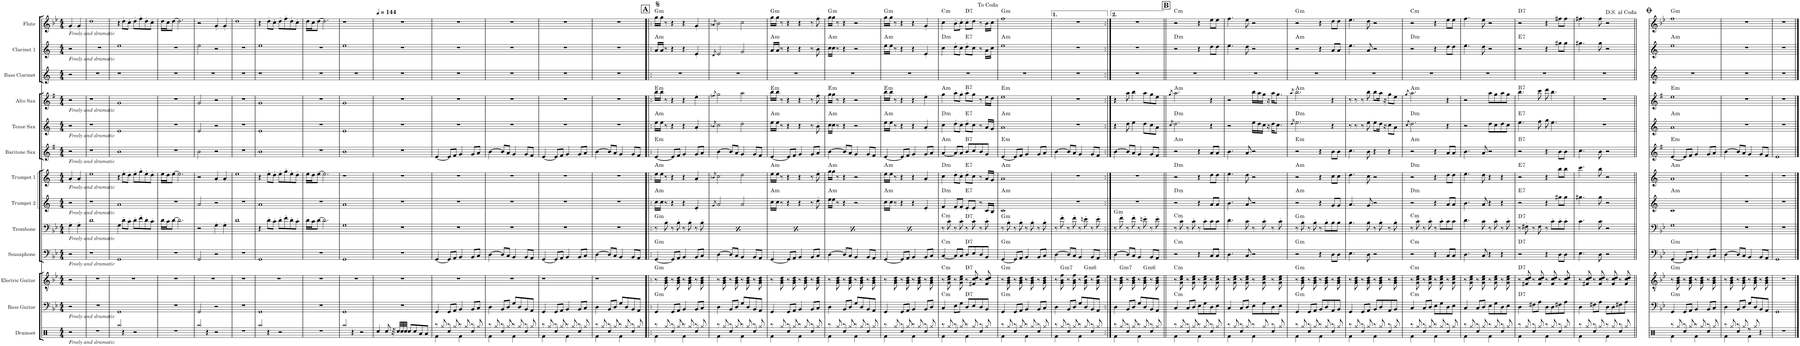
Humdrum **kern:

**kern	**kern	**harte	**kern	**harte	**kern	**harte	**kern	**harte	**kern	**harte	**kern	**harte	**kern	**harte	**kern	**harte	**kern	**harte	**kern	**kern	**harte	**kern	**harte
*part13	*part12	*part12	*part11	*part11	*part10	*part10	*part9	*part9	*part8	*part8	*part7	*part7	*part6	*part6	*part5	*part5	*part4	*part4	*part3	*part2	*part2	*part1	*part1
*staff13	*staff12	*	*staff11	*	*staff10	*	*staff9	*	*staff8	*	*staff7	*	*staff6	*	*staff5	*	*staff4	*	*staff3	*staff2	*	*staff1	*
*I"Drumset	*I"Bass Guitar	*	*I"Electric Guitar	*	*I"Sousaphone	*	*I"Trombone	*	*I"Trumpet 2	*	*I"Trumpet 1	*	*I"Baritone Sax	*	*I"Tenor Sax	*	*I"Alto Sax	*	*I"Bass Clarinet	*I"Clarinet 1	*	*I"Flute	*
*I'D. Set	*I'B. Guit.	*	*I'El. Guit.	*	*I'Sphn.	*	*I'Tbn.	*	*I'Tpt. 2	*	*I'Tpt. 1	*	*I'Bar. Sax.	*	*I'T. Sax.	*	*I'A. Sax.	*	*I'B. Cl.	*I'Cl. 1	*	*I'Fl.	*
*clefX	*clefF4	*	*clefGv2	*	*clefF4	*	*clefF4	*	*clefG2	*	*clefG2	*	*clefG2	*	*clefG2	*	*clefG2	*	*clefG2	*clefG2	*	*clefG2	*
*	*Trd7c12	*	*	*	*	*	*	*	*Trd1c2	*	*Trd1c2	*	*Trd12c21	*	*Trd8c14	*	*Trd5c9	*	*Trd8c14	*Trd1c2	*	*	*
*k[]	*k[b-e-]	*	*k[b-e-]	*	*k[b-e-]	*	*k[b-e-]	*	*k[]	*	*k[]	*	*k[f#]	*	*k[]	*	*k[f#]	*	*k[]	*k[]	*	*k[b-e-]	*
*M4/4	*M4/4	*	*M4/4	*	*M4/4	*	*M4/4	*	*M4/4	*	*M4/4	*	*M4/4	*	*M4/4	*	*M4/4	*	*M4/4	*M4/4	*	*M4/4	*
=1	=1	=1	=1	=1	=1	=1	=1	=1	=1	=1	=1	=1	=1	=1	=1	=1	=1	=1	=1	=1	=1	=1	=1
!	!	!	!	!	!	!	!	!	!	!	!	!	!	!	!	!	!	!	!	!	!	!LO:TX:b:i:t=Freely and dramatic	!
!	!	!	!	!	!	!	!	!	!	!	!	!	!	!	!	!	!	!	!	!LO:TX:b:i:t=Freely and dramatic	!	!	!
!	!	!	!	!	!	!	!	!	!	!	!	!	!	!	!	!	!LO:TX:b:i:t=Freely and dramatic	!	!	!	!	!	!
!	!	!	!	!	!	!	!	!	!	!	!	!	!	!	!LO:TX:b:i:t=Freely and dramatic	!	!	!	!	!	!	!	!
!	!	!	!	!	!	!	!	!	!	!	!	!	!LO:TX:b:i:t=Freely and dramatic	!	!	!	!	!	!	!	!	!	!
!	!	!	!	!	!	!	!	!	!	!	!LO:TX:b:i:t=Freely and dramatic	!	!	!	!	!	!	!	!	!	!	!	!
!	!	!	!	!	!	!	!	!	!LO:TX:b:i:t=Freely and dramatic	!	!	!	!	!	!	!	!	!	!	!	!	!	!
!	!	!	!	!	!	!	!LO:TX:b:i:t=Freely and dramatic	!	!	!	!	!	!	!	!	!	!	!	!	!	!	!	!
!	!	!	!	!	!LO:TX:b:i:t=Freely and dramatic	!	!	!	!	!	!	!	!	!	!	!	!	!	!	!	!	!	!
!	!LO:TX:b:i:t=Freely and dramatic	!	!	!	!	!	!	!	!	!	!	!	!	!	!	!	!	!	!	!	!	!	!
!LO:TX:b:i:t=Freely and dramatic	!	!	!	!	!	!	!	!	!	!	!	!	!	!	!	!	!	!	!	!	!	!	!
2r	2r	.	2r	.	2r	.	4G'\	.	2r	.	4a'/	.	2r	.	2r	.	2r	.	2r	2r	.	4g'/	.
.	.	.	.	.	.	.	4G'\	.	.	.	4a'/	.	.	.	.	.	.	.	.	.	.	4g'/	.
=2	=2	=2	=2	=2	=2	=2	=2	=2	=2	=2	=2	=2	=2	=2	=2	=2	=2	=2	=2	=2	=2	=2	=2
1r	1r	.	1r	.	1r	.	1d	.	1r	.	1ee	.	1r	.	1r	.	1r	.	1r	1r	.	1dd	.
=3	=3	=3	=3	=3	=3	=3	=3	=3	=3	=3	=3	=3	=3	=3	=3	=3	=3	=3	=3	=3	=3	=3	=3
4Raa/	1GG	.	1r	.	1GG	.	4G\	.	1a	.	4r	.	1b	.	1e	.	1g	.	1r	1ee	.	4r	.
4r	.	.	.	.	.	.	8d'\L	.	.	.	8ee'\L	.	.	.	.	.	.	.	.	.	.	8dd'\L	.
.	.	.	.	.	.	.	8c'\J	.	.	.	8dd'\J	.	.	.	.	.	.	.	.	.	.	8cc'\J	.
2r	.	.	.	.	.	.	8d'\L	.	.	.	8ee'\L	.	.	.	.	.	.	.	.	.	.	8dd'\L	.
.	.	.	.	.	.	.	8f'\	.	.	.	8gg'\	.	.	.	.	.	.	.	.	.	.	8ff'\	.
.	.	.	.	.	.	.	8d'\	.	.	.	8ee'\	.	.	.	.	.	.	.	.	.	.	8dd'\	.
.	.	.	.	.	.	.	8c'\J	.	.	.	8dd'\J	.	.	.	.	.	.	.	.	.	.	8cc'\J	.
=4	=4	=4	=4	=4	=4	=4	=4	=4	=4	=4	=4	=4	=4	=4	=4	=4	=4	=4	=4	=4	=4	=4	=4
1r	1r	.	1r	.	1r	.	16d\LL	.	1r	.	16ee\LL	.	1r	.	1r	.	1r	.	1r	1r	.	16dd\LL	.
.	.	.	.	.	.	.	16c\J	.	.	.	16dd\J	.	.	.	.	.	.	.	.	.	.	16cc\J	.
.	.	.	.	.	.	.	[8d\J	.	.	.	[8ee\J	.	.	.	.	.	.	.	.	.	.	[8dd\J	.
.	.	.	.	.	.	.	2.d\]	.	.	.	2.ee\]	.	.	.	.	.	.	.	.	.	.	2.dd\]	.
=5	=5	=5	=5	=5	=5	=5	=5	=5	=5	=5	=5	=5	=5	=5	=5	=5	=5	=5	=5	=5	=5	=5	=5
4Raa/	2GG/	.	1r	.	2GG/	.	2r	.	2a/	.	2r	.	2b\	.	2e/	.	2g/	.	1r	2ee\	.	2r	.
4r	.	.	.	.	.	.	.	.	.	.	.	.	.	.	.	.	.	.	.	.	.	.	.
2r	2r	.	.	.	2r	.	4G'\	.	2r	.	4a'/	.	2r	.	2r	.	2r	.	.	2r	.	4g'/	.
.	.	.	.	.	.	.	4G'\	.	.	.	4a'/	.	.	.	.	.	.	.	.	.	.	4g'/	.
=6	=6	=6	=6	=6	=6	=6	=6	=6	=6	=6	=6	=6	=6	=6	=6	=6	=6	=6	=6	=6	=6	=6	=6
1r	1r	.	1r	.	1r	.	1d	.	1r	.	1ee	.	1r	.	1r	.	1r	.	1r	1r	.	1dd	.
=7	=7	=7	=7	=7	=7	=7	=7	=7	=7	=7	=7	=7	=7	=7	=7	=7	=7	=7	=7	=7	=7	=7	=7
4Raa/	1GG	.	1r	.	1GG	.	4r	.	1a	.	4r	.	1b	.	1e	.	1g	.	1r	1ee	.	4r	.
4r	.	.	.	.	.	.	8d'\L	.	.	.	8ee'\L	.	.	.	.	.	.	.	.	.	.	8dd'\L	.
.	.	.	.	.	.	.	8c'\J	.	.	.	8dd'\J	.	.	.	.	.	.	.	.	.	.	8cc'\J	.
2r	.	.	.	.	.	.	8d'\L	.	.	.	8ee'\L	.	.	.	.	.	.	.	.	.	.	8dd'\L	.
.	.	.	.	.	.	.	8f'\	.	.	.	8gg'\	.	.	.	.	.	.	.	.	.	.	8ff'\	.
.	.	.	.	.	.	.	8d'\	.	.	.	8ee'\	.	.	.	.	.	.	.	.	.	.	8dd'\	.
.	.	.	.	.	.	.	8c'\J	.	.	.	8dd'\J	.	.	.	.	.	.	.	.	.	.	8cc'\J	.
=8	=8	=8	=8	=8	=8	=8	=8	=8	=8	=8	=8	=8	=8	=8	=8	=8	=8	=8	=8	=8	=8	=8	=8
1r	1r	.	1r	.	1r	.	16d\LL	.	1r	.	16ee\LL	.	1r	.	1r	.	1r	.	1r	1r	.	16dd\LL	.
.	.	.	.	.	.	.	16c\J	.	.	.	16dd\J	.	.	.	.	.	.	.	.	.	.	16cc\J	.
.	.	.	.	.	.	.	[8d\J	.	.	.	[8ee\J	.	.	.	.	.	.	.	.	.	.	[8dd\J	.
.	.	.	.	.	.	.	2.d\]	.	.	.	2.ee\]	.	.	.	.	.	.	.	.	.	.	2.dd\]	.
=9	=9	=9	=9	=9	=9	=9	=9	=9	=9	=9	=9	=9	=9	=9	=9	=9	=9	=9	=9	=9	=9	=9	=9
4Raa/	1GG	.	1r	.	1GG	.	1G	.	1a	.	1r	.	1b	.	1e	.	1g	.	1r	1ee	.	1r	.
4r	.	.	.	.	.	.	.	.	.	.	.	.	.	.	.	.	.	.	.	.	.	.	.
2r	.	.	.	.	.	.	.	.	.	.	.	.	.	.	.	.	.	.	.	.	.	.	.
=10	=10	=10	=10	=10	=10	=10	=10	=10	=10	=10	=10	=10	=10	=10	=10	=10	=10	=10	=10	=10	=10	=10	=10
*	*	*	*	*	*	*	*	*	*	*	*	*	*	*	*	*	*	*	*	*	*	*MM144	*
4Rcc/	1r	.	1r	.	1r	.	1r	.	1r	.	1r	.	1r	.	1r	.	1r	.	1r	1r	.	1r	.
8Rcc/	.	.	.	.	.	.	.	.	.	.	.	.	.	.	.	.	.	.	.	.	.	.	.
32r	.	.	.	.	.	.	.	.	.	.	.	.	.	.	.	.	.	.	.	.	.	.	.
32Rcc/LLL	.	.	.	.	.	.	.	.	.	.	.	.	.	.	.	.	.	.	.	.	.	.	.
32Rcc/	.	.	.	.	.	.	.	.	.	.	.	.	.	.	.	.	.	.	.	.	.	.	.
32Rcc/JJJ	.	.	.	.	.	.	.	.	.	.	.	.	.	.	.	.	.	.	.	.	.	.	.
8Rcc/L	.	.	.	.	.	.	.	.	.	.	.	.	.	.	.	.	.	.	.	.	.	.	.
8Rcc/	.	.	.	.	.	.	.	.	.	.	.	.	.	.	.	.	.	.	.	.	.	.	.
8Ra/	.	.	.	.	.	.	.	.	.	.	.	.	.	.	.	.	.	.	.	.	.	.	.
8Ra/J	.	.	.	.	.	.	.	.	.	.	.	.	.	.	.	.	.	.	.	.	.	.	.
=11	=11	=11	=11	=11	=11	=11	=11	=11	=11	=11	=11	=11	=11	=11	=11	=11	=11	=11	=11	=11	=11	=11	=11
*^	*	*	*	*	*	*	*	*	*	*	*	*	*	*	*	*	*	*	*	*	*	*	*
8r	4Rf\	4GG/	.	1r	.	[4GG/	.	1r	.	1r	.	1r	.	[4e/	.	1r	.	1r	.	1r	1r	.	1r	.
8Rgg/	.	.	.	.	.	.	.	.	.	.	.	.	.	.	.	.	.	.	.	.	.	.	.	.
8r	4Rcc/	8GG/L	.	.	.	8GG/L]	.	.	.	.	.	.	.	8e/L]	.	.	.	.	.	.	.	.	.	.
8Rgg/	.	8AA/J	.	.	.	8AA/J	.	.	.	.	.	.	.	8f#/J	.	.	.	.	.	.	.	.	.	.
8r	4Rf\	4BB-/	.	.	.	4BB-/	.	.	.	.	.	.	.	4g/	.	.	.	.	.	.	.	.	.	.
8Rgg/	.	.	.	.	.	.	.	.	.	.	.	.	.	.	.	.	.	.	.	.	.	.	.	.
8r	4Rcc/	8BB-/L	.	.	.	8BB-/L	.	.	.	.	.	.	.	8g/L	.	.	.	.	.	.	.	.	.	.
8Rgg/	.	8C/J	.	.	.	8C/J	.	.	.	.	.	.	.	8a/J	.	.	.	.	.	.	.	.	.	.
=12	=12	=12	=12	=12	=12	=12	=12	=12	=12	=12	=12	=12	=12	=12	=12	=12	=12	=12	=12	=12	=12	=12	=12	=12
8r	4Rf\	4D\	.	1r	.	[4D\	.	1r	.	1r	.	1r	.	[4b\	.	1r	.	1r	.	1r	1r	.	1r	.
8Rgg/	.	.	.	.	.	.	.	.	.	.	.	.	.	.	.	.	.	.	.	.	.	.	.	.
8r	4Rcc/	8BB-/L	.	.	.	8D/L]	.	.	.	.	.	.	.	8b/L]	.	.	.	.	.	.	.	.	.	.
8Rgg/	.	8D/J	.	.	.	8C/J	.	.	.	.	.	.	.	8a/J	.	.	.	.	.	.	.	.	.	.
8r	4Rf\	8G/L	.	.	.	4BB-/	.	.	.	.	.	.	.	4g/	.	.	.	.	.	.	.	.	.	.
8Rgg/	.	8D/	.	.	.	.	.	.	.	.	.	.	.	.	.	.	.	.	.	.	.	.	.	.
8r	4Rcc/	8BB-/	.	.	.	8BB-/L	.	.	.	.	.	.	.	8g/L	.	.	.	.	.	.	.	.	.	.
8Rgg/	.	8AA/J	.	.	.	8AA/J	.	.	.	.	.	.	.	8f#/J	.	.	.	.	.	.	.	.	.	.
=13	=13	=13	=13	=13	=13	=13	=13	=13	=13	=13	=13	=13	=13	=13	=13	=13	=13	=13	=13	=13	=13	=13	=13	=13
8r	4Rf\	4GG/	.	1r	.	[4GG/	.	1r	.	1r	.	1r	.	[4e/	.	1r	.	1r	.	1r	1r	.	1r	.
8Rgg/	.	.	.	.	.	.	.	.	.	.	.	.	.	.	.	.	.	.	.	.	.	.	.	.
8r	4Rcc/	8GG/L	.	.	.	8GG/L]	.	.	.	.	.	.	.	8e/L]	.	.	.	.	.	.	.	.	.	.
8Rgg/	.	8AA/J	.	.	.	8AA/J	.	.	.	.	.	.	.	8f#/J	.	.	.	.	.	.	.	.	.	.
8r	4Rf\	4BB-/	.	.	.	4BB-/	.	.	.	.	.	.	.	4g/	.	.	.	.	.	.	.	.	.	.
8Rgg/	.	.	.	.	.	.	.	.	.	.	.	.	.	.	.	.	.	.	.	.	.	.	.	.
8r	4Rcc/	8BB-/L	.	.	.	8BB-/L	.	.	.	.	.	.	.	8g/L	.	.	.	.	.	.	.	.	.	.
8Rgg/	.	8C/J	.	.	.	8C/J	.	.	.	.	.	.	.	8a/J	.	.	.	.	.	.	.	.	.	.
=14	=14	=14	=14	=14	=14	=14	=14	=14	=14	=14	=14	=14	=14	=14	=14	=14	=14	=14	=14	=14	=14	=14	=14	=14
8r	4Rf\	4D\	.	1r	.	[4D\	.	1r	.	1r	.	1r	.	[4b\	.	1r	.	1r	.	1r	1r	.	1r	.
8Rgg/	.	.	.	.	.	.	.	.	.	.	.	.	.	.	.	.	.	.	.	.	.	.	.	.
8r	4Rcc/	8BB-/L	.	.	.	8D/L]	.	.	.	.	.	.	.	8b/L]	.	.	.	.	.	.	.	.	.	.
8Rgg/	.	8D/J	.	.	.	8C/J	.	.	.	.	.	.	.	8a/J	.	.	.	.	.	.	.	.	.	.
8r	4Rf\	8G/L	.	.	.	4BB-/	.	.	.	.	.	.	.	4g/	.	.	.	.	.	.	.	.	.	.
8Rgg/	.	8D/	.	.	.	.	.	.	.	.	.	.	.	.	.	.	.	.	.	.	.	.	.	.
8r	4Rcc/	8BB-/	.	.	.	8BB-/L	.	.	.	.	.	.	.	8g/L	.	.	.	.	.	.	.	.	.	.
8Rgg/	.	8AA/J	.	.	.	8AA/J	.	.	.	.	.	.	.	8f#/J	.	.	.	.	.	.	.	.	.	.
!!LO:REH:place=s1:a:B:cj:fs=14:t=A
=15!|:	=15!|:	=15!|:	=15!|:	=15!|:	=15!|:	=15!|:	=15!|:	=15!|:	=15!|:	=15!|:	=15!|:	=15!|:	=15!|:	=15!|:	=15!|:	=15!|:	=15!|:	=15!|:	=15!|:	=15!|:	=15!|:	=15!|:	=15!|:	=15!|:
!	!	!	!LO:H:kt=m	!	!LO:H:kt=m	!	!LO:H:kt=m	!	!LO:H:kt=m	!	!LO:H:kt=m	!	!LO:H:kt=m	!	!LO:H:kt=m	!	!LO:H:kt=m	!	!LO:H:kt=m	!	!	!LO:H:kt=m	!	!LO:H:kt=m
8r	4Rf\	4GG/	G:min	8r	G:min	[4GG/	G:min	8r	G:min	16cc\LL	A:min	16ee\LL	A:min	[4e/	E:min	16ee\LL	A:min	16bb\LL	E:min	1r	16a/LL	A:min	16gg\LL	G:min
.	.	.	.	.	.	.	.	.	.	16cc\JJ	.	16ee\JJ	.	.	.	16ee\JJ	.	16bb\JJ	.	.	16a/JJ	.	16gg\JJ	.
8Rgg/	.	.	.	8G\ 8B-\ 8d\	.	.	.	8B-'\	.	8r	.	8r	.	.	.	8r	.	8r	.	.	8r	.	8r	.
8r	4Rcc/	8GG/L	.	8r	.	8GG/L]	.	8r	.	4r	.	4r	.	8e/L]	.	4r	.	4r	.	.	4r	.	4r	.
8Rgg/	.	8AA/J	.	8G\ 8B-\ 8d\	.	8AA/J	.	8B-'\	.	.	.	.	.	8f#/J	.	.	.	.	.	.	.	.	.	.
8r	4Rf\	4BB-/	.	8r	.	4BB-/	.	8r	.	4r	.	4r	.	4g/	.	4r	.	4r	.	.	4r	.	4r	.
8Rgg/	.	.	.	8G\ 8B-\ 8d\	.	.	.	8B-'\	.	.	.	.	.	.	.	.	.	.	.	.	.	.	.	.
8r	4Rcc/	8BB-/L	.	8r	.	8BB-/L	.	8r	.	4e'/	.	4a'/	.	8g/L	.	4a'/	.	4ee'\	.	.	4e'/	.	4g'/	.
8Rgg/	.	8C/J	.	8G\ 8B-\ 8d\	.	8C/J	.	8B-'\	.	.	.	.	.	8a/J	.	.	.	.	.	.	.	.	.	.
=16	=16	=16	=16	=16	=16	=16	=16	=16	=16	=16	=16	=16	=16	=16	=16	=16	=16	=16	=16	=16	=16	=16	=16	=16
.	.	.	.	.	.	.	.	.	.	8qg/	.	8qb-X/	.	.	.	8qb-X/	.	8qffn/	.	.	8qd/	.	8qa-X/	.
!	!	!	!	!	!	!	!	!	!LO:H:kt=m	!	!	!	!	!	!	!	!	!	!	!	!	!	!	!
8r	4Rf\	4D\	.	8r	.	[4D\	.	8r	G:min	2a/	.	2cc\	.	[4b\	.	2cc\	.	2gg\	.	1r	2e/	.	2b-\	.
8Rgg/	.	.	.	8G\ 8B-\ 8d\	.	.	.	8B-'\	.	.	.	.	.	.	.	.	.	.	.	.	.	.	.	.
8r	4Rcc/	8BB-/L	.	8r	.	8D/L]	.	8r	.	.	.	.	.	8b/L]	.	.	.	.	.	.	.	.	.	.
8Rgg/	.	8D/J	.	8G\ 8B-\ 8d\	.	8C/J	.	8B-'\	.	.	.	.	.	8a/J	.	.	.	.	.	.	.	.	.	.
8r	4Rf\	8G/L	.	8r	.	4BB-/	.	8r	.	2a/	.	2dd\	.	4g/	.	2dd\	.	2aa\	.	.	2g/	.	2cc\	.
8Rgg/	.	8D/	.	8G\ 8B-\ 8d\	.	.	.	8B-'\	.	.	.	.	.	.	.	.	.	.	.	.	.	.	.	.
8r	4Rcc/	8BB-/	.	8r	.	8BB-/L	.	8r	.	.	.	.	.	8g/L	.	.	.	.	.	.	.	.	.	.
8Rgg/	.	8AA/J	.	8G\ 8B-\ 8d\	.	8AA/J	.	8B-'\	.	.	.	.	.	8f#/J	.	.	.	.	.	.	.	.	.	.
=17	=17	=17	=17	=17	=17	=17	=17	=17	=17	=17	=17	=17	=17	=17	=17	=17	=17	=17	=17	=17	=17	=17	=17	=17
!	!	!	!	!	!	!	!	!	!LO:H:kt=m	!	!LO:H:kt=m	!	!LO:H:kt=m	!	!	!	!LO:H:kt=m	!	!LO:H:kt=m	!	!	!LO:H:kt=m	!	!LO:H:kt=m
8r	4Rf\	4GG/	.	8r	.	[4GG/	.	8r	G:min	16cc\LL	A:min	16ee\LL	A:min	[4e/	.	16ee\LL	A:min	16bb\LL	E:min	1r	16a/LL	A:min	16gg\LL	G:min
.	.	.	.	.	.	.	.	.	.	16cc\JJ	.	16ee\JJ	.	.	.	16ee\JJ	.	16bb\JJ	.	.	16a/JJ	.	16gg\JJ	.
8Rgg/	.	.	.	8G\ 8B-\ 8d\	.	.	.	8B-'\	.	8r	.	8r	.	.	.	8r	.	8r	.	.	8r	.	8r	.
8r	4Rcc/	8GG/L	.	8r	.	8GG/L]	.	8r	.	4r	.	4r	.	8e/L]	.	4r	.	4r	.	.	4r	.	4r	.
8Rgg/	.	8AA/J	.	8G\ 8B-\ 8d\	.	8AA/J	.	8B-'\	.	.	.	.	.	8f#/J	.	.	.	.	.	.	.	.	.	.
8r	4Rf\	4BB-/	.	8r	.	4BB-/	.	8r	.	4r	.	4r	.	4g/	.	4r	.	4r	.	.	4r	.	4r	.
8Rgg/	.	.	.	8G\ 8B-\ 8d\	.	.	.	8B-'\	.	.	.	.	.	.	.	.	.	.	.	.	.	.	.	.
8r	4Rcc/	8BB-/L	.	8r	.	8BB-/L	.	8r	.	8r	.	8r	.	8g/L	.	8r	.	8r	.	.	8r	.	8r	.
8Rgg/	.	8C/J	.	8G\ 8B-\ 8d\	.	8C/J	.	8B-'\	.	8dd'\	.	8ee'\	.	8a/J	.	8b'\	.	8ff#'\	.	.	8b'\	.	8ff'\	.
=18	=18	=18	=18	=18	=18	=18	=18	=18	=18	=18	=18	=18	=18	=18	=18	=18	=18	=18	=18	=18	=18	=18	=18	=18
!	!	!	!	!	!	!	!	!	!LO:H:kt=m	!	!LO:H:kt=m	!	!LO:H:kt=m	!	!	!	!LO:H:kt=m	!	!LO:H:kt=m	!	!	!LO:H:kt=m	!	!LO:H:kt=m
8r	4Rf\	4D\	.	8r	.	[4D\	.	8r	G:min	16ee\LL	A:min	16gg\LL	A:min	[4b\	.	16cc\LL	A:min	16gg\LL	E:min	1r	16cc\LL	A:min	16gg\LL	G:min
.	.	.	.	.	.	.	.	.	.	16ee\JJ	.	16gg\JJ	.	.	.	16cc\JJ	.	16gg\JJ	.	.	16cc\JJ	.	16gg\JJ	.
8Rgg/	.	.	.	8G\ 8B-\ 8d\	.	.	.	8B-'\	.	8r	.	8r	.	.	.	8r	.	8r	.	.	8r	.	8r	.
8r	4Rcc/	8BB-/L	.	8r	.	8D/L]	.	8r	.	4r	.	4r	.	8b/L]	.	4r	.	4r	.	.	4r	.	4r	.
8Rgg/	.	8D/J	.	8G\ 8B-\ 8d\	.	8C/J	.	8B-'\	.	.	.	.	.	8a/J	.	.	.	.	.	.	.	.	.	.
8r	4Rf\	8G/L	.	8r	.	4BB-/	.	8r	.	2r	.	2r	.	4g/	.	2r	.	2r	.	.	2r	.	2r	.
8Rgg/	.	8D/	.	8G\ 8B-\ 8d\	.	.	.	8B-'\	.	.	.	.	.	.	.	.	.	.	.	.	.	.	.	.
8r	4Rcc/	8BB-/	.	8r	.	8BB-/L	.	8r	.	.	.	.	.	8g/L	.	.	.	.	.	.	.	.	.	.
8Rgg/	.	8AA/J	.	8G\ 8B-\ 8d\	.	8AA/J	.	8B-'\	.	.	.	.	.	8f#/J	.	.	.	.	.	.	.	.	.	.
=19	=19	=19	=19	=19	=19	=19	=19	=19	=19	=19	=19	=19	=19	=19	=19	=19	=19	=19	=19	=19	=19	=19	=19	=19
!	!	!	!	!	!	!	!	!	!LO:H:kt=m	!	!LO:H:kt=m	!	!LO:H:kt=m	!	!	!	!LO:H:kt=m	!	!LO:H:kt=m	!	!	!LO:H:kt=m	!	!LO:H:kt=m
8r	4Rf\	4GG/	.	8r	.	[4GG/	.	8r	G:min	16cc\LL	A:min	16ee\LL	A:min	[4e/	.	16ee\LL	A:min	16bb\LL	E:min	1r	16ee\LL	A:min	16gg\LL	G:min
.	.	.	.	.	.	.	.	.	.	16cc\JJ	.	16ee\JJ	.	.	.	16ee\JJ	.	16bb\JJ	.	.	16ee\JJ	.	16gg\JJ	.
8Rgg/	.	.	.	8G\ 8B-\ 8d\	.	.	.	8B-'\	.	8r	.	8r	.	.	.	8r	.	8r	.	.	8r	.	8r	.
8r	4Rcc/	8GG/L	.	8r	.	8GG/L]	.	8r	.	4r	.	4r	.	8e/L]	.	4r	.	4r	.	.	4r	.	4r	.
8Rgg/	.	8AA/J	.	8G\ 8B-\ 8d\	.	8AA/J	.	8B-'\	.	.	.	.	.	8f#/J	.	.	.	.	.	.	.	.	.	.
8r	4Rf\	4BB-/	.	8r	.	4BB-/	.	8r	.	4r	.	4r	.	4g/	.	4r	.	4r	.	.	4r	.	4r	.
8Rgg/	.	.	.	8G\ 8B-\ 8d\	.	.	.	8B-'\	.	.	.	.	.	.	.	.	.	.	.	.	.	.	.	.
8r	4Rcc/	8BB-/L	.	8r	.	8BB-/L	.	8r	.	4e'/	.	4a'/	.	8g/L	.	4a'/	.	4ee'\	.	.	4e'/	.	4g'/	.
8Rgg/	.	8D/J	.	8G\ 8B-\ 8d\	.	8C/J	.	8B-'\	.	.	.	.	.	8a/J	.	.	.	.	.	.	.	.	.	.
=20	=20	=20	=20	=20	=20	=20	=20	=20	=20	=20	=20	=20	=20	=20	=20	=20	=20	=20	=20	=20	=20	=20	=20	=20
!	!	!	!LO:H:kt=m	!	!LO:H:kt=m	!	!LO:H:kt=m	!	!LO:H:kt=m	!	!LO:H:kt=m	!	!LO:H:kt=m	!	!LO:H:kt=m	!	!LO:H:kt=m	!	!LO:H:kt=m	!	!	!LO:H:kt=m	!	!LO:H:kt=m
8r	4Rf\	4C/	C:min	8r	C:min	[4C/	C:min	8r	C:min	4f/	D:min	4cc\	D:min	[4a/	A:min	4cc\	D:min	4gg\	A:min	1r	4cc\	D:min	4cc\	C:min
8Rgg/	.	.	.	8G\ 8c\ 8e-\	.	.	.	8c'\	.	.	.	.	.	.	.	.	.	.	.	.	.	.	.	.
8r	4Rcc/	8E-\L	.	8r	.	8C/L]	.	8r	.	8f'/L	.	8dd'\L	.	8a/L]	.	8dd'\L	.	8aa'\L	.	.	8dd'\L	.	8b-'\L	.
8Rgg/	.	8G\J	.	8G\ 8c\ 8e-\	.	8C/J	.	8c'\	.	8f'/J	.	8cc'\J	.	8a/J	.	8cc'\J	.	8gg'\J	.	.	8cc'\J	.	8cc'\J	.
!	!	!	!LO:H:kt=7	!	!LO:H:kt=7	!	!LO:H:kt=7	!	!LO:H:kt=7	!	!LO:H:kt=7	!	!LO:H:kt=7	!	!LO:H:kt=7	!	!LO:H:kt=7	!	!LO:H:kt=7	!	!	!LO:H:kt=7	!	!LO:H:kt=7
8r	4Rf\	8D/L	D:7	8r	D:7	8D/L	D:7	8r	D:7	8e'/L	E:7	8dd'\L	E:7	8b/L	B:7	8dd'\L	E:7	8aa'\L	B:7	.	8dd'\L	E:7	8cc'\L	D:7
8Rgg/	.	8E-/	.	8F#X/ 8c/ 8d/	.	8E-/	.	8c'\	.	8e/J	.	8cc\J	.	8cc/	.	8cc\J	.	8gg\J	.	.	8cc\J	.	8dd\J	.
8r	4Rcc/	8D/	.	8r	.	8D/	.	8r	.	8r	.	8r	.	8b/	.	8r	.	8r	.	.	8r	.	8r	.
8Rgg/	.	8BB-/J	.	8F#/ 8c/ 8d/	.	8BB-/J	.	8c'\	.	16c/LL	.	16a/LL	.	8g/J	.	16a/LL	.	16ee\LL	.	.	16a\LL	.	16b-\LL	.
.	.	.	.	.	.	.	.	.	.	16B/JJ	.	16g/JJ	.	.	.	16g/JJ	.	16dd\JJ	.	.	16cc\JJ	.	16cc\JJ	.
=21	=21	=21	=21	=21	=21	=21	=21	=21	=21	=21	=21	=21	=21	=21	=21	=21	=21	=21	=21	=21	=21	=21	=21	=21
!	!	!	!LO:H:kt=m	!	!LO:H:kt=m	!	!LO:H:kt=m	!	!LO:H:kt=m	!	!LO:H:kt=m	!	!LO:H:kt=m	!	!LO:H:kt=m	!	!LO:H:kt=m	!	!LO:H:kt=m	!	!	!LO:H:kt=m	!	!LO:H:kt=m
8r	4Rf\	4GG/	G:min	8r	G:min	[4GG/	G:min	8r	G:min	1c	A:min	1a	A:min	[4e/	E:min	1a	A:min	1ee	E:min	1r	1ee	A:min	1ff	G:min
8Rgg/	.	.	.	8G\ 8B-\ 8d\	.	.	.	8B-'\	.	.	.	.	.	.	.	.	.	.	.	.	.	.	.	.
8r	4Rcc/	8GG/L	.	8r	.	8GG/L]	.	8r	.	.	.	.	.	8e/L]	.	.	.	.	.	.	.	.	.	.
8Rgg/	.	8AA/J	.	8G\ 8B-\ 8d\	.	8AA/J	.	8B-'\	.	.	.	.	.	8f#/J	.	.	.	.	.	.	.	.	.	.
8r	4Rf\	4BB-/	.	8r	.	4BB-/	.	8r	.	.	.	.	.	4g/	.	.	.	.	.	.	.	.	.	.
8Rgg/	.	.	.	8G\ 8B-\ 8d\	.	.	.	8B-'\	.	.	.	.	.	.	.	.	.	.	.	.	.	.	.	.
8r	4Rcc/	8BB-/L	.	8r	.	8BB-/L	.	8r	.	.	.	.	.	8g/L	.	.	.	.	.	.	.	.	.	.
8Rgg/	.	8C/J	.	8G\ 8B-\ 8d\	.	8C/J	.	8B-'\	.	.	.	.	.	8a/J	.	.	.	.	.	.	.	.	.	.
=22	=22	=22	=22	=22	=22	=22	=22	=22	=22	=22	=22	=22	=22	=22	=22	=22	=22	=22	=22	=22	=22	=22	=22	=22
8r	4Rf\	4D\	.	8r	.	[4D\	.	8r	.	1r	.	1r	.	[4b\	.	1r	.	1r	.	1r	1r	.	1r	.
!	!	!	!	!	!LO:H:kt=m7	!	!	!	!	!	!	!	!	!	!	!	!	!	!	!	!	!	!	!
8Rgg/	.	.	.	8G\ 8B-\ 8f\	G:min7	.	.	8f'\	.	.	.	.	.	.	.	.	.	.	.	.	.	.	.	.
8r	4Rcc/	8BB-/L	.	8r	.	8D/L]	.	8r	.	.	.	.	.	8b/L]	.	.	.	.	.	.	.	.	.	.
8Rgg/	.	8D/J	.	8G\ 8B-\ 8f\	.	8C/J	.	8f'\	.	.	.	.	.	8a/J	.	.	.	.	.	.	.	.	.	.
8r	4Rf\	8G/L	.	8r	.	4BB-/	.	8r	.	.	.	.	.	4g/	.	.	.	.	.	.	.	.	.	.
!	!	!	!	!	!LO:H:kt=m6	!	!	!	!	!	!	!	!	!	!	!	!	!	!	!	!	!	!	!
8Rgg/	.	8D/	.	8G\ 8B-\ 8e-\	G:min6	.	.	8en'\	.	.	.	.	.	.	.	.	.	.	.	.	.	.	.	.
8r	4Rcc/	8BB-/	.	8r	.	8BB-/L	.	8r	.	.	.	.	.	8g/L	.	.	.	.	.	.	.	.	.	.
8Rgg/	.	8AA/J	.	8G\ 8B-\ 8e-\	.	8AA/J	.	8e'\	.	.	.	.	.	8f#/J	.	.	.	.	.	.	.	.	.	.
=23:|!	=23:|!	=23:|!	=23:|!	=23:|!	=23:|!	=23:|!	=23:|!	=23:|!	=23:|!	=23:|!	=23:|!	=23:|!	=23:|!	=23:|!	=23:|!	=23:|!	=23:|!	=23:|!	=23:|!	=23:|!	=23:|!	=23:|!	=23:|!	=23:|!
!	!	!	!	!	!	!	!	!	!LO:H:kt=m	!	!	!	!	!	!	!	!	!	!	!	!	!	!	!
8r	4Rf\	4D\	.	8r	.	[4D\	.	8r	G:min	1r	.	1r	.	[4b\	.	4r	.	4r	.	1r	1r	.	1r	.
!	!	!	!	!	!LO:H:kt=m7	!	!	!	!	!	!	!	!	!	!	!	!	!	!	!	!	!	!	!
8Rgg/	.	.	.	8G\ 8B-\ 8d\	G:min7	.	.	8f'\	.	.	.	.	.	.	.	.	.	.	.	.	.	.	.	.
8r	4Rcc/	8BB-/L	.	8r	.	8D/L]	.	8r	.	.	.	.	.	8b/L]	.	8dd\	.	8aa\	.	.	.	.	.	.
8Rgg/	.	8D/J	.	8G\ 8B-\ 8d\	.	8C/J	.	8f'\	.	.	.	.	.	8a/J	.	4ee\	.	4bb\	.	.	.	.	.	.
8r	4Rf\	8G/L	.	8r	.	4BB-/	.	8r	.	.	.	.	.	4g/	.	.	.	.	.	.	.	.	.	.
!	!	!	!	!	!LO:H:kt=m6	!	!	!	!	!	!	!	!	!	!	!	!	!	!	!	!	!	!	!
8Rgg/	.	8D/	.	8G\ 8B-\ 8d\	G:min6	.	.	8en'\	.	.	.	.	.	.	.	8dd\L	.	8aa\L	.	.	.	.	.	.
8r	4Rcc/	8BB-/	.	8r	.	8BB-/L	.	8r	.	.	.	.	.	8g/L	.	8cc\	.	8gg\	.	.	.	.	.	.
8Rgg/	.	8AA/J	.	8G\ 8B-\ 8d\	.	8AA/J	.	8e'\	.	.	.	.	.	8f#/J	.	8a\J	.	8ee\J	.	.	.	.	.	.
!!LO:REH:place=s1:a:B:cj:fs=14:t=B
=24||	=24||	=24||	=24||	=24||	=24||	=24||	=24||	=24||	=24||	=24||	=24||	=24||	=24||	=24||	=24||	=24||	=24||	=24||	=24||	=24||	=24||	=24||	=24||	=24||
.	.	.	.	.	.	.	.	.	.	.	.	.	.	.	.	8qcc/	.	8qgg/	.	.	.	.	.	.
!	!	!	!LO:H:kt=m	!	!LO:H:kt=m	!	!LO:H:kt=m	!	!LO:H:kt=m	!	!LO:H:kt=m	!	!LO:H:kt=m	!	!LO:H:kt=m	!	!LO:H:kt=m	!	!LO:H:kt=m	!	!	!LO:H:kt=m	!	!LO:H:kt=m
8r	4Rf\	4C/	C:min	8r	C:min	2r	C:min	8r	C:min	2r	D:min	2r	D:min	2r	A:min	2.dd\	D:min	2.aa\	A:min	1r	2r	D:min	2r	C:min
8Rgg/	.	.	.	8G\ 8c\ 8e-\	.	.	.	8c'\	.	.	.	.	.	.	.	.	.	.	.	.	.	.	.	.
8r	4Rcc/	8C/L	.	8r	.	.	.	8r	.	.	.	.	.	.	.	.	.	.	.	.	.	.	.	.
8Rgg/	.	8D/J	.	8G\ 8c\ 8e-\	.	.	.	8c'\	.	.	.	.	.	.	.	.	.	.	.	.	.	.	.	.
8r	4Rf\	8E-\L	.	8r	.	4r	.	8r	.	4r	.	4r	.	4r	.	.	.	.	.	.	4r	.	4r	.
8Rgg/	.	8G\	.	8G\ 8c\ 8e-\	.	.	.	8c'\L	.	.	.	.	.	.	.	.	.	.	.	.	.	.	.	.
8r	4Rcc/	8D\	.	8r	.	8C/L	.	8c\	.	8a/L	.	8dd\L	.	8a/L	.	4r	.	4r	.	.	8dd\L	.	8ee-\L	.
8Rgg/	.	8E-\J	.	8G\ 8c\ 8e-\	.	8C/J	.	8c\J	.	8a/J	.	8dd\J	.	8a/J	.	.	.	.	.	.	8dd\J	.	8ee-\J	.
=25	=25	=25	=25	=25	=25	=25	=25	=25	=25	=25	=25	=25	=25	=25	=25	=25	=25	=25	=25	=25	=25	=25	=25	=25
8r	4Rf\	4C/	.	8r	.	4.D\	.	4.d\	.	4.b\	.	4.ee\	.	4.b\	.	2r	.	2r	.	1r	4.ee\	.	4.ff\	.
8Rgg/	.	.	.	8G\ 8c\ 8e-\	.	.	.	.	.	.	.	.	.	.	.	.	.	.	.	.	.	.	.	.
8r	4Rcc/	8C/L	.	8r	.	.	.	.	.	.	.	.	.	.	.	.	.	.	.	.	.	.	.	.
8Rgg/	.	8D/J	.	8G\ 8c\ 8e-\	.	8C/	.	8c\	.	8a/	.	8dd\	.	8a/	.	.	.	.	.	.	8dd\	.	8ee-\	.
8r	4Rf\	8E-\L	.	8r	.	2r	.	8r	.	2r	.	2r	.	2r	.	16ee\LL	.	16bb\LL	.	.	2r	.	2r	.
.	.	.	.	.	.	.	.	.	.	.	.	.	.	.	.	16dd\	.	16aa\	.	.	.	.	.	.
8Rgg/	.	8G\	.	8G\ 8c\ 8e-\	.	.	.	8c'\	.	.	.	.	.	.	.	16cc\JJ	.	16gg\JJ	.	.	.	.	.	.
.	.	.	.	.	.	.	.	.	.	.	.	.	.	.	.	16r	.	16r	.	.	.	.	.	.
8r	4Rcc/	8D\	.	8r	.	.	.	8r	.	.	.	.	.	.	.	16dd\KL	.	16aa\KL	.	.	.	.	.	.
.	.	.	.	.	.	.	.	.	.	.	.	.	.	.	.	8.cc\J	.	8.gg\J	.	.	.	.	.	.
8Rgg/	.	8E-\J	.	8G\ 8c\ 8e-\	.	.	.	8c'\	.	.	.	.	.	.	.	.	.	.	.	.	.	.	.	.
=26	=26	=26	=26	=26	=26	=26	=26	=26	=26	=26	=26	=26	=26	=26	=26	=26	=26	=26	=26	=26	=26	=26	=26	=26
.	.	.	.	.	.	.	.	.	.	.	.	.	.	.	.	8qdd/	.	8qaa/	.	.	.	.	.	.
!	!	!	!LO:H:kt=m	!	!LO:H:kt=m	!	!LO:H:kt=m	!	!LO:H:kt=m	!	!LO:H:kt=m	!	!LO:H:kt=m	!	!LO:H:kt=m	!	!LO:H:kt=m	!	!LO:H:kt=m	!	!	!LO:H:kt=m	!	!LO:H:kt=m
8r	4Rf\	4GG/	G:min	8r	G:min	2r	G:min	8r	G:min	2r	A:min	2r	A:min	2r	E:min	2.ee\	D:min	2.bb\	A:min	1r	2r	A:min	2r	G:min
8Rgg/	.	.	.	8G\ 8B-\ 8d\	.	.	.	8B-'\	.	.	.	.	.	.	.	.	.	.	.	.	.	.	.	.
8r	4Rcc/	8GG/L	.	8r	.	.	.	8r	.	.	.	.	.	.	.	.	.	.	.	.	.	.	.	.
8Rgg/	.	8AA/J	.	8G\ 8B-\ 8d\	.	.	.	8B-'\	.	.	.	.	.	.	.	.	.	.	.	.	.	.	.	.
8r	4Rf\	8BB-/L	.	8r	.	4r	.	8r	.	4r	.	4r	.	4r	.	.	.	.	.	.	4r	.	4r	.
8Rgg/	.	8D/	.	8G\ 8B-\ 8d\	.	.	.	8B-'\L	.	.	.	.	.	.	.	.	.	.	.	.	.	.	.	.
8r	4Rcc/	8AA/	.	8r	.	8D\L	.	8B-\	.	8g/L	.	8cc\L	.	8b\L	.	4r	.	4r	.	.	8a/L	.	8dd\L	.
8Rgg/	.	8BB-/J	.	8G\ 8B-\ 8d\	.	8D\J	.	8B-\J	.	8g/J	.	8cc\J	.	8b\J	.	.	.	.	.	.	8a/J	.	8dd\J	.
=27	=27	=27	=27	=27	=27	=27	=27	=27	=27	=27	=27	=27	=27	=27	=27	=27	=27	=27	=27	=27	=27	=27	=27	=27
8r	4Rf\	4GG/	.	8r	.	4.E-\	.	4.B-\	.	4.a/	.	4.dd\	.	4.cc\	.	8r	.	8r	.	1r	4.ee\	.	4.ee-\	.
8Rgg/	.	.	.	8G\ 8B-\ 8d\	.	.	.	.	.	.	.	.	.	.	.	8r	.	8r	.	.	.	.	.	.
8r	4Rcc/	8GG/L	.	8r	.	.	.	.	.	.	.	.	.	.	.	8r	.	8r	.	.	.	.	.	.
8Rgg/	.	8AA/J	.	8G\ 8B-\ 8d\	.	8D\	.	8B-\	.	8g/	.	8cc\	.	8b\	.	8ee\	.	8bb\	.	.	8a/	.	8dd\	.
8r	4Rf\	8BB-/L	.	8r	.	2r	.	8r	.	2r	.	2r	.	4r	.	8ee\L	.	8bb\L	.	.	2r	.	2r	.
8Rgg/	.	8D/	.	8G\ 8B-\ 8d\	.	.	.	8B-'\	.	.	.	.	.	.	.	16dd\Jk	.	16aa\Jk	.	.	.	.	.	.
.	.	.	.	.	.	.	.	.	.	.	.	.	.	.	.	16r	.	16r	.	.	.	.	.	.
8r	4Rcc/	8AA/	.	8r	.	.	.	8r	.	.	.	.	.	4r	.	8cc\L	.	8gg\L	.	.	.	.	.	.
8Rgg/	.	8BB-/J	.	8G\ 8B-\ 8d\	.	.	.	8B-'\	.	.	.	.	.	.	.	8a\J	.	8ee\J	.	.	.	.	.	.
=28	=28	=28	=28	=28	=28	=28	=28	=28	=28	=28	=28	=28	=28	=28	=28	=28	=28	=28	=28	=28	=28	=28	=28	=28
.	.	.	.	.	.	.	.	.	.	.	.	.	.	.	.	8qcc/	.	8qgg/	.	.	.	.	.	.
!	!	!	!LO:H:kt=m	!	!LO:H:kt=m	!	!LO:H:kt=m	!	!LO:H:kt=m	!	!LO:H:kt=m	!	!LO:H:kt=m	!	!LO:H:kt=m	!	!LO:H:kt=m	!	!LO:H:kt=m	!	!	!LO:H:kt=m	!	!LO:H:kt=m
8r	4Rf\	4C/	C:min	8r	C:min	2r	C:min	8r	C:min	2r	D:min	2r	D:min	2r	A:min	2.dd\	D:min	2.aa\	A:min	1r	2r	D:min	2r	C:min
8Rgg/	.	.	.	8G\ 8c\ 8e-\	.	.	.	8c'\	.	.	.	.	.	.	.	.	.	.	.	.	.	.	.	.
8r	4Rcc/	8C/L	.	8r	.	.	.	8r	.	.	.	.	.	.	.	.	.	.	.	.	.	.	.	.
8Rgg/	.	8D/J	.	8G\ 8c\ 8e-\	.	.	.	8c'\	.	.	.	.	.	.	.	.	.	.	.	.	.	.	.	.
8r	4Rf\	8E-\L	.	8r	.	4r	.	8r	.	4r	.	4r	.	4r	.	.	.	.	.	.	4r	.	4r	.
8Rgg/	.	8G\	.	8G\ 8c\ 8e-\	.	.	.	8c'\L	.	.	.	.	.	.	.	.	.	.	.	.	.	.	.	.
8r	4Rcc/	8D\	.	8r	.	8C/L	.	8c\	.	8a/L	.	8dd\L	.	8a/L	.	4r	.	4r	.	.	8dd\L	.	8ee-\L	.
8Rgg/	.	8E-\J	.	8G\ 8c\ 8e-\	.	8C/J	.	8c\J	.	8a/J	.	8dd\J	.	8a/J	.	.	.	.	.	.	8dd\J	.	8ee-\J	.
=29	=29	=29	=29	=29	=29	=29	=29	=29	=29	=29	=29	=29	=29	=29	=29	=29	=29	=29	=29	=29	=29	=29	=29	=29
8r	4Rf\	4C/	.	8r	.	4.D\	.	4.d\	.	4.b\	.	4.ee\	.	4.b\	.	2r	.	2r	.	1r	4.ee\	.	4.ff\	.
8Rgg/	.	.	.	8G\ 8c\ 8e-\	.	.	.	.	.	.	.	.	.	.	.	.	.	.	.	.	.	.	.	.
8r	4Rcc/	8C/L	.	8r	.	.	.	.	.	.	.	.	.	.	.	.	.	.	.	.	.	.	.	.
8Rgg/	.	8D/J	.	8G\ 8c\ 8e-\	.	8C/	.	8c\	.	8a/	.	8dd\	.	8a/	.	.	.	.	.	.	8dd\	.	8ee-\	.
8r	4Rf\	8E-\L	.	8r	.	4r	.	8r	.	4r	.	4r	.	2r	.	8dd\L	.	8aa\L	.	.	2r	.	2r	.
8Rgg/	.	8G\	.	8G\ 8c\ 8e-\	.	.	.	8c'\	.	.	.	.	.	.	.	8cc\	.	8gg\	.	.	.	.	.	.
8r	4Rcc/	8D\	.	8r	.	4r	.	8r	.	4r	.	4r	.	.	.	8dd\	.	8aa\	.	.	.	.	.	.
8Rgg/	.	8E-\J	.	8G\ 8c\ 8e-\	.	.	.	8c'\	.	.	.	.	.	.	.	8cc\J	.	8gg\J	.	.	.	.	.	.
=30	=30	=30	=30	=30	=30	=30	=30	=30	=30	=30	=30	=30	=30	=30	=30	=30	=30	=30	=30	=30	=30	=30	=30	=30
!	!	!	!LO:H:kt=7	!	!LO:H:kt=7	!	!LO:H:kt=7	!	!LO:H:kt=7	!	!LO:H:kt=7	!	!LO:H:kt=7	!	!LO:H:kt=7	!	!LO:H:kt=7	!	!LO:H:kt=7	!	!	!LO:H:kt=7	!	!LO:H:kt=7
8r	4Rf\	4D\	D:7	8r	D:7	2r	D:7	8r	D:7	2r	E:7	2r	E:7	2r	B:7	4.ee\	E:7	4.bb\	B:7	1r	2r	E:7	2r	D:7
8Rgg/	.	.	.	8F#X/ 8c/ 8d/	.	.	.	8F#X'\	.	.	.	.	.	.	.	.	.	.	.	.	.	.	.	.
8r	4Rcc/	8F#X\L	.	8r	.	.	.	8r	.	.	.	.	.	.	.	.	.	.	.	.	.	.	.	.
8Rgg/	.	8A\J	.	8F#/ 8c/ 8d/	.	.	.	8F#\	.	.	.	.	.	.	.	8ff\	.	8ccc\	.	.	.	.	.	.
8r	4Rf\	8D\L	.	8r	.	4r	.	8r	.	4r	.	4r	.	4r	.	8gg\	.	8ddd\	.	.	4r	.	4r	.
8Rgg/	.	8D\	.	8F#/ 8c/ 8d/	.	.	.	8c'\L	.	.	.	.	.	.	.	4.ee\	.	4.bb\	.	.	.	.	.	.
8r	4Rcc/	8F#X\	.	8r	.	8D\L	.	8c'\	.	8gg#X\L	.	8bb\L	.	8b\L	.	.	.	.	.	.	8gg#X\L	.	8ff#X\L	.
8Rgg/	.	8A\J	.	8F#/ 8c/ 8d/	.	8D\J	.	8c'\J	.	8gg#\J	.	8bb\J	.	8b\J	.	.	.	.	.	.	8gg#\J	.	8ff#\J	.
=31	=31	=31	=31	=31	=31	=31	=31	=31	=31	=31	=31	=31	=31	=31	=31	=31	=31	=31	=31	=31	=31	=31	=31	=31
8r	4Rf\	4D\	.	8r	.	4.E-\	.	4.c\	.	4.gg#X\	.	4.ccc\	.	4.cc\	.	1r	.	1r	.	1r	4.gg#X\	.	4.ff#X\	.
8Rgg/	.	.	.	8F#X/ 8c/ 8d/	.	.	.	.	.	.	.	.	.	.	.	.	.	.	.	.	.	.	.	.
8r	4Rcc/	8F#X\L	.	8r	.	.	.	.	.	.	.	.	.	.	.	.	.	.	.	.	.	.	.	.
8Rgg/	.	8A\J	.	8F#/ 8c/ 8d/	.	8D\	.	8c\	.	8gg#\	.	8bb\	.	8b\	.	.	.	.	.	.	8gg#\	.	8ff#\	.
8r	4Rf\	8D\L	.	8r	.	2r	.	2r	.	2r	.	2r	.	2r	.	.	.	.	.	.	2r	.	2r	.
8Rgg/	.	8D\	.	8F#/ 8c/ 8d/	.	.	.	.	.	.	.	.	.	.	.	.	.	.	.	.	.	.	.	.
8r	4Rcc/	8F#X\	.	8r	.	.	.	.	.	.	.	.	.	.	.	.	.	.	.	.	.	.	.	.
8Rgg/	.	8A\J	.	8F#/ 8c/ 8d/	.	.	.	.	.	.	.	.	.	.	.	.	.	.	.	.	.	.	.	.
=1||	=1||	=1||	=1||	=1||	=1||	=1||	=1||	=1||	=1||	=1||	=1||	=1||	=1||	=1||	=1||	=1||	=1||	=1||	=1||	=1||	=1||	=1||	=1||	=1||
!	!	!	!LO:H:kt=m	!	!LO:H:kt=m	!	!LO:H:kt=m	!	!	!	!LO:H:kt=m	!	!LO:H:kt=m	!	!LO:H:kt=m	!	!LO:H:kt=m	!	!LO:H:kt=m	!	!	!LO:H:kt=m	!	!LO:H:kt=m
8r	4Rf\	4GG/	G:min	8r	G:min	[4GG/	G:min	1G	.	1c	A:min	1a	A:min	[4e/	E:min	1a	A:min	1ee	E:min	1r	1ee	A:min	1ff	G:min
8Rgg/	.	.	.	8G\ 8B-\ 8d\	.	.	.	.	.	.	.	.	.	.	.	.	.	.	.	.	.	.	.	.
8r	4Rcc/	8GG/L	.	8r	.	8GG/L]	.	.	.	.	.	.	.	8e/L]	.	.	.	.	.	.	.	.	.	.
8Rgg/	.	8AA/J	.	8G\ 8B-\ 8d\	.	8AA/J	.	.	.	.	.	.	.	8f#/J	.	.	.	.	.	.	.	.	.	.
8r	4Rf\	4BB-/	.	8r	.	4BB-/	.	.	.	.	.	.	.	4g/	.	.	.	.	.	.	.	.	.	.
8Rgg/	.	.	.	8G\ 8B-\ 8d\	.	.	.	.	.	.	.	.	.	.	.	.	.	.	.	.	.	.	.	.
8r	4Rcc/	8BB-/L	.	8r	.	8BB-/L	.	.	.	.	.	.	.	8g/L	.	.	.	.	.	.	.	.	.	.
8Rgg/	.	8C/J	.	8G\ 8B-\ 8d\	.	8C/J	.	.	.	.	.	.	.	8a/J	.	.	.	.	.	.	.	.	.	.
=2	=2	=2	=2	=2	=2	=2	=2	=2	=2	=2	=2	=2	=2	=2	=2	=2	=2	=2	=2	=2	=2	=2	=2	=2
8r	4Rf\	4D\	.	8r	.	[4D\	.	1r	.	1r	.	1r	.	[4b\	.	1r	.	1r	.	1r	1r	.	1r	.
8Rgg/	.	.	.	8G\ 8B-\ 8d\	.	.	.	.	.	.	.	.	.	.	.	.	.	.	.	.	.	.	.	.
8r	4Rcc/	8BB-/L	.	8r	.	8D/L]	.	.	.	.	.	.	.	8b/L]	.	.	.	.	.	.	.	.	.	.
8Rgg/	.	8D/J	.	8G\ 8B-\ 8d\	.	8C/J	.	.	.	.	.	.	.	8a/J	.	.	.	.	.	.	.	.	.	.
8r	4Rf\	8G/L	.	8r	.	4BB-/	.	.	.	.	.	.	.	4g/	.	.	.	.	.	.	.	.	.	.
8Rgg/	.	8D/	.	8G\ 8B-\ 8d\	.	.	.	.	.	.	.	.	.	.	.	.	.	.	.	.	.	.	.	.
4r	4ryy	8BB-/	.	8r	.	8BB-/L	.	.	.	.	.	.	.	8g/L	.	.	.	.	.	.	.	.	.	.
.	.	8AA/J	.	8G\ 8B-\ 8d\	.	8AA/J	.	.	.	.	.	.	.	8f#/J	.	.	.	.	.	.	.	.	.	.
*v	*v	*	*	*	*	*	*	*	*	*	*	*	*	*	*	*	*	*	*	*	*	*	*	*
=3	=3	=3	=3	=3	=3	=3	=3	=3	=3	=3	=3	=3	=3	=3	=3	=3	=3	=3	=3	=3	=3	=3	=3
1r	1GG	.	1r	.	1GG	.	1r	.	1r	.	1r	.	1e	.	1r	.	1r	.	1r	1r	.	1r	.
==	==	==	==	==	==	==	==	==	==	==	==	==	==	==	==	==	==	==	==	==	==	==	==
*-	*-	*-	*-	*-	*-	*-	*-	*-	*-	*-	*-	*-	*-	*-	*-	*-	*-	*-	*-	*-	*-	*-	*-
